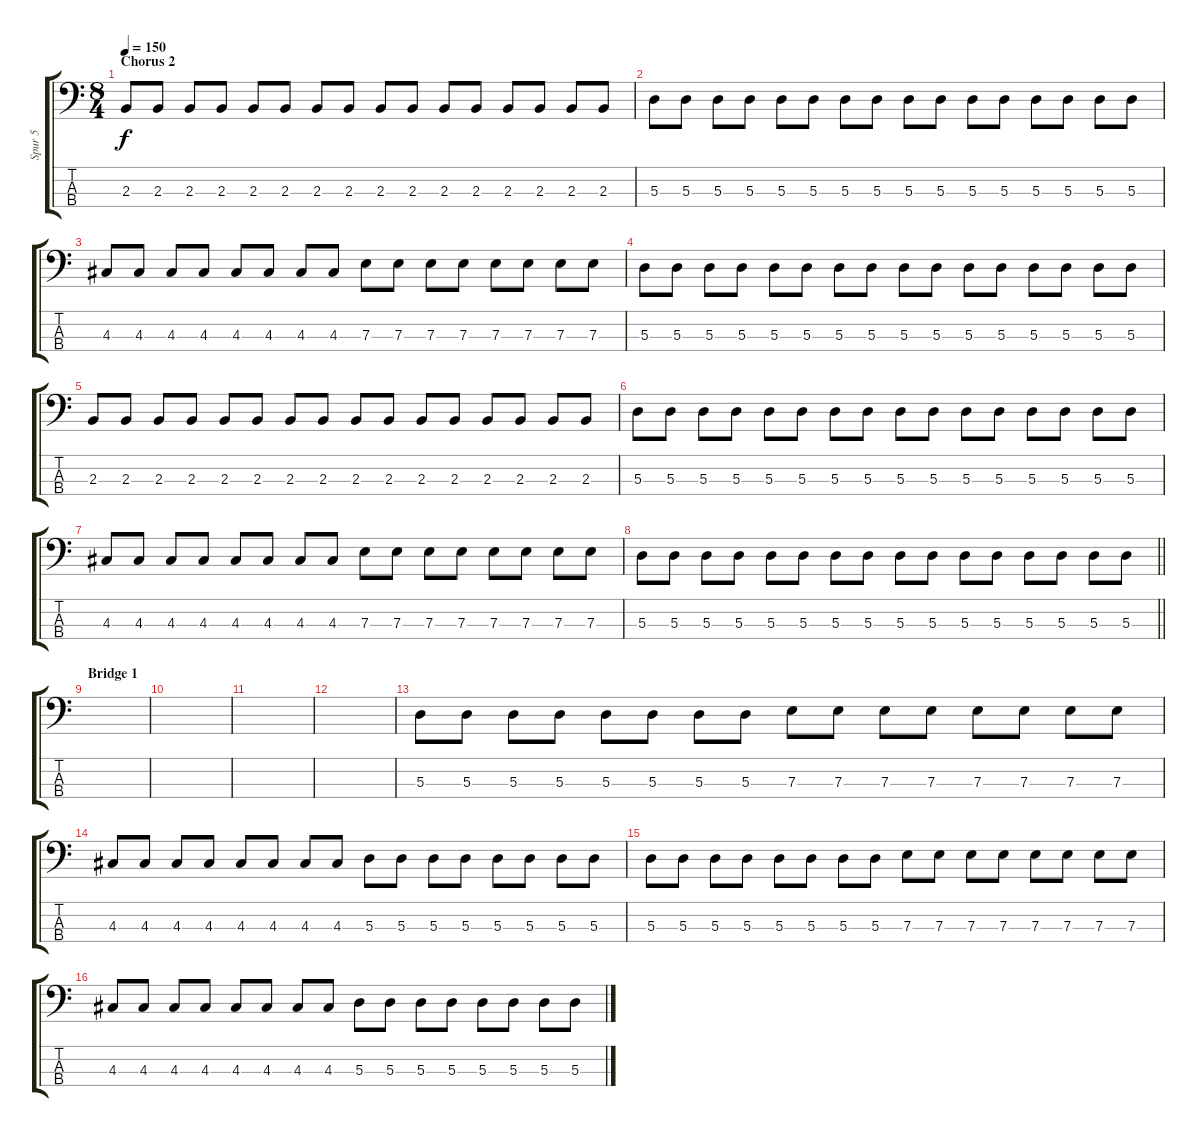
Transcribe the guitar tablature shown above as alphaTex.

\track ("Spur 5" "Spur 5") {instrument electricbassfinger}
\staff {score tabs}
\tuning (G2 D2 A1 E1) {hide}
\ts (8 4)
\section ("" "Chorus 2")
\tempo 150
\clef f4
\ks c
2.3.8{dy f} 2.3.8 2.3.8 2.3.8 2.3.8 2.3.8 2.3.8 2.3.8 2.3.8 2.3.8 2.3.8 2.3.8 2.3.8 2.3.8 2.3.8 2.3.8 |
5.3.8 5.3.8 5.3.8 5.3.8 5.3.8 5.3.8 5.3.8 5.3.8 5.3.8 5.3.8 5.3.8 5.3.8 5.3.8 5.3.8 5.3.8 5.3.8 |
4.3.8 4.3.8 4.3.8 4.3.8 4.3.8 4.3.8 4.3.8 4.3.8 7.3.8 7.3.8 7.3.8 7.3.8 7.3.8 7.3.8 7.3.8 7.3.8 |
5.3.8 5.3.8 5.3.8 5.3.8 5.3.8 5.3.8 5.3.8 5.3.8 5.3.8 5.3.8 5.3.8 5.3.8 5.3.8 5.3.8 5.3.8 5.3.8 |
2.3.8 2.3.8 2.3.8 2.3.8 2.3.8 2.3.8 2.3.8 2.3.8 2.3.8 2.3.8 2.3.8 2.3.8 2.3.8 2.3.8 2.3.8 2.3.8 |
5.3.8 5.3.8 5.3.8 5.3.8 5.3.8 5.3.8 5.3.8 5.3.8 5.3.8 5.3.8 5.3.8 5.3.8 5.3.8 5.3.8 5.3.8 5.3.8 |
4.3.8 4.3.8 4.3.8 4.3.8 4.3.8 4.3.8 4.3.8 4.3.8 7.3.8 7.3.8 7.3.8 7.3.8 7.3.8 7.3.8 7.3.8 7.3.8 |
\barLineRight lightlight
5.3.8 5.3.8 5.3.8 5.3.8 5.3.8 5.3.8 5.3.8 5.3.8 5.3.8 5.3.8 5.3.8 5.3.8 5.3.8 5.3.8 5.3.8 5.3.8 |
\section ("" "Bridge 1")
|
|
|
|
5.3.8 5.3.8 5.3.8 5.3.8 5.3.8 5.3.8 5.3.8 5.3.8 7.3.8 7.3.8 7.3.8 7.3.8 7.3.8 7.3.8 7.3.8 7.3.8 |
4.3.8 4.3.8 4.3.8 4.3.8 4.3.8 4.3.8 4.3.8 4.3.8 5.3.8 5.3.8 5.3.8 5.3.8 5.3.8 5.3.8 5.3.8 5.3.8 |
5.3.8 5.3.8 5.3.8 5.3.8 5.3.8 5.3.8 5.3.8 5.3.8 7.3.8 7.3.8 7.3.8 7.3.8 7.3.8 7.3.8 7.3.8 7.3.8 |
4.3.8 4.3.8 4.3.8 4.3.8 4.3.8 4.3.8 4.3.8 4.3.8 5.3.8 5.3.8 5.3.8 5.3.8 5.3.8 5.3.8 5.3.8 5.3.8
